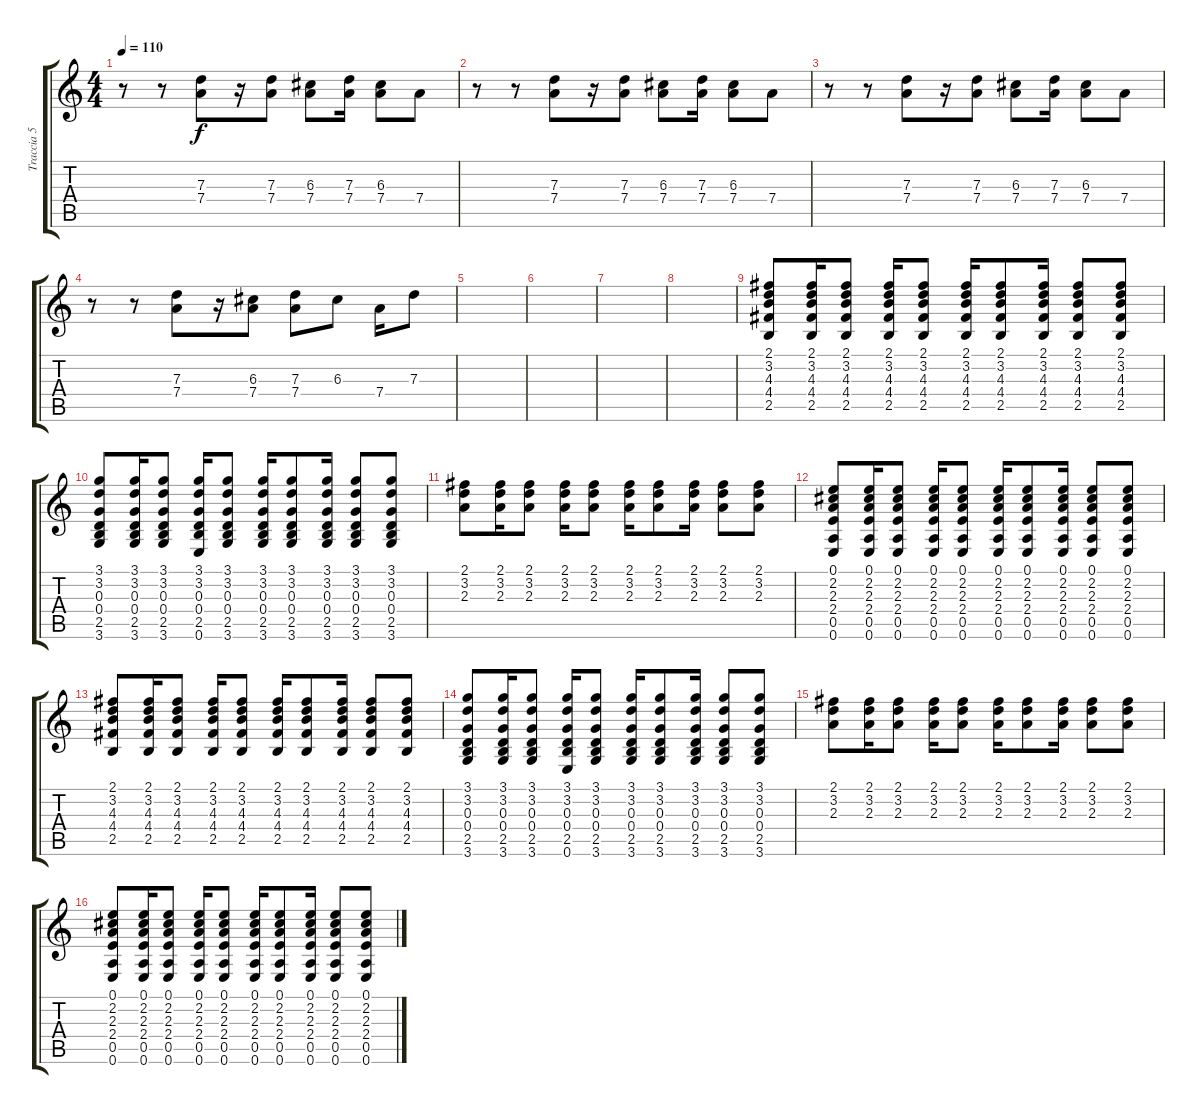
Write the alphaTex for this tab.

\track ("Traccia 5" "Traccia 5") {instrument overdrivenguitar}
\staff {score tabs}
\tuning (E4 B3 G3 D3 A2 E2) {hide}
\ts (4 4)
\tempo 110
\clef g2
\ks c
r.8{dy f} r.8 (7.3 7.4).8 r.16 (7.3 7.4).8 (6.3 7.4).8 (7.3 7.4).16 (6.3 7.4).8 7.4.8 |
r.8 r.8 (7.3 7.4).8 r.16 (7.3 7.4).8 (6.3 7.4).8 (7.3 7.4).16 (6.3 7.4).8 7.4.8 |
r.8 r.8 (7.3 7.4).8 r.16 (7.3 7.4).8 (6.3 7.4).8 (7.3 7.4).16 (6.3 7.4).8 7.4.8 |
r.8 r.8 (7.3 7.4).8 r.16 (6.3 7.4).8 (7.3 7.4).8 6.3.8 7.4.16 7.3.8 |
|
|
|
|
(2.1 3.2 4.3 4.4 2.5).8 (2.1 3.2 4.3 4.4 2.5).16 (2.1 3.2 4.3 4.4 2.5).8 (2.1 3.2 4.3 4.4 2.5).16 (2.1 3.2 4.3 4.4 2.5).8 (2.1 3.2 4.3 4.4 2.5).16 (2.1 3.2 4.3 4.4 2.5).8 (2.1 3.2 4.3 4.4 2.5).16 (2.1 3.2 4.3 4.4 2.5).8 (2.1 3.2 4.3 4.4 2.5).8 |
(3.1 3.2 0.3 0.4 2.5 3.6).8 (3.1 3.2 0.3 0.4 2.5 3.6).16 (3.1 3.2 0.3 0.4 2.5 3.6).8 (3.1 3.2 0.3 0.4 2.5 0.6).16 (3.1 3.2 0.3 0.4 2.5 3.6).8 (3.1 3.2 0.3 0.4 2.5 3.6).16 (3.1 3.2 0.3 0.4 2.5 3.6).8 (3.1 3.2 0.3 0.4 2.5 3.6).16 (3.1 3.2 0.3 0.4 2.5 3.6).8 (3.1 3.2 0.3 0.4 2.5 3.6).8 |
(2.1 3.2 2.3).8 (2.1 3.2 2.3).16 (2.1 3.2 2.3).8 (2.1 3.2 2.3).16 (2.1 3.2 2.3).8 (2.1 3.2 2.3).16 (2.1 3.2 2.3).8 (2.1 3.2 2.3).16 (2.1 3.2 2.3).8 (2.1 3.2 2.3).8 |
(0.1 2.2 2.3 2.4 0.5 0.6).8 (0.1 2.2 2.3 2.4 0.5 0.6).16 (0.1 2.2 2.3 2.4 0.5 0.6).8 (0.1 2.2 2.3 2.4 0.5 0.6).16 (0.1 2.2 2.3 2.4 0.5 0.6).8 (0.1 2.2 2.3 2.4 0.5 0.6).16 (0.1 2.2 2.3 2.4 0.5 0.6).8 (0.1 2.2 2.3 2.4 0.5 0.6).16 (0.1 2.2 2.3 2.4 0.5 0.6).8 (0.1 2.2 2.3 2.4 0.5 0.6).8 |
(2.1 3.2 4.3 4.4 2.5).8 (2.1 3.2 4.3 4.4 2.5).16 (2.1 3.2 4.3 4.4 2.5).8 (2.1 3.2 4.3 4.4 2.5).16 (2.1 3.2 4.3 4.4 2.5).8 (2.1 3.2 4.3 4.4 2.5).16 (2.1 3.2 4.3 4.4 2.5).8 (2.1 3.2 4.3 4.4 2.5).16 (2.1 3.2 4.3 4.4 2.5).8 (2.1 3.2 4.3 4.4 2.5).8 |
(3.1 3.2 0.3 0.4 2.5 3.6).8 (3.1 3.2 0.3 0.4 2.5 3.6).16 (3.1 3.2 0.3 0.4 2.5 3.6).8 (3.1 3.2 0.3 0.4 2.5 0.6).16 (3.1 3.2 0.3 0.4 2.5 3.6).8 (3.1 3.2 0.3 0.4 2.5 3.6).16 (3.1 3.2 0.3 0.4 2.5 3.6).8 (3.1 3.2 0.3 0.4 2.5 3.6).16 (3.1 3.2 0.3 0.4 2.5 3.6).8 (3.1 3.2 0.3 0.4 2.5 3.6).8 |
(2.1 3.2 2.3).8 (2.1 3.2 2.3).16 (2.1 3.2 2.3).8 (2.1 3.2 2.3).16 (2.1 3.2 2.3).8 (2.1 3.2 2.3).16 (2.1 3.2 2.3).8 (2.1 3.2 2.3).16 (2.1 3.2 2.3).8 (2.1 3.2 2.3).8 |
(0.1 2.2 2.3 2.4 0.5 0.6).8 (0.1 2.2 2.3 2.4 0.5 0.6).16 (0.1 2.2 2.3 2.4 0.5 0.6).8 (0.1 2.2 2.3 2.4 0.5 0.6).16 (0.1 2.2 2.3 2.4 0.5 0.6).8 (0.1 2.2 2.3 2.4 0.5 0.6).16 (0.1 2.2 2.3 2.4 0.5 0.6).8 (0.1 2.2 2.3 2.4 0.5 0.6).16 (0.1 2.2 2.3 2.4 0.5 0.6).8 (0.1 2.2 2.3 2.4 0.5 0.6).8
